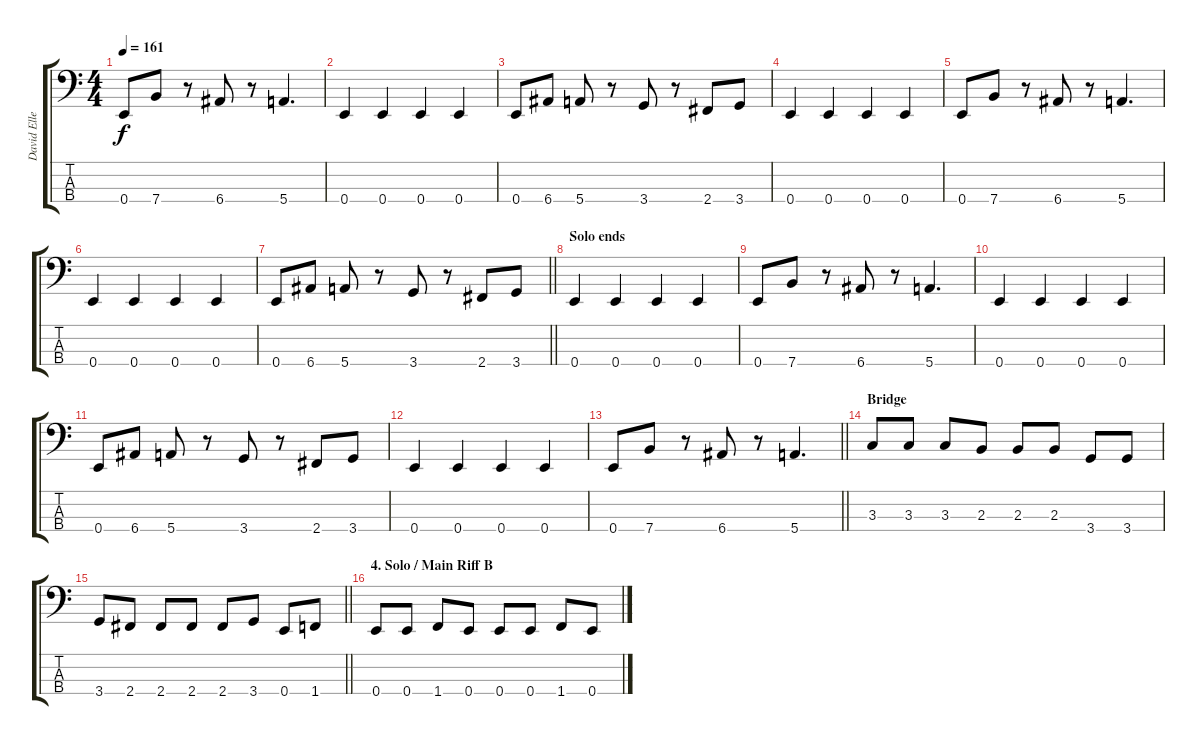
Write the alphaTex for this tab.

\track ("David Ellefson" "David Elle") {instrument electricbasspick}
\staff {score tabs}
\tuning (G2 D2 A1 E1) {hide}
\ts (4 4)
\tempo 161
\clef f4
\ks c
0.4.8{dy f} 7.4.8 r.8 6.4.8 r.8 5.4.4{d} |
0.4.4 0.4.4 0.4.4 0.4.4 |
0.4.8 6.4.8 5.4.8 r.8 3.4.8 r.8 2.4.8 3.4.8 |
0.4.4 0.4.4 0.4.4 0.4.4 |
0.4.8 7.4.8 r.8 6.4.8 r.8 5.4.4{d} |
0.4.4 0.4.4 0.4.4 0.4.4 |
\barLineRight lightlight
0.4.8 6.4.8 5.4.8 r.8 3.4.8 r.8 2.4.8 3.4.8 |
\section ("" "Solo ends")
0.4.4 0.4.4 0.4.4 0.4.4 |
0.4.8 7.4.8 r.8 6.4.8 r.8 5.4.4{d} |
0.4.4 0.4.4 0.4.4 0.4.4 |
0.4.8 6.4.8 5.4.8 r.8 3.4.8 r.8 2.4.8 3.4.8 |
0.4.4 0.4.4 0.4.4 0.4.4 |
\barLineRight lightlight
0.4.8 7.4.8 r.8 6.4.8 r.8 5.4.4{d} |
\section ("" "Bridge")
3.3.8 3.3.8 3.3.8 2.3.8 2.3.8 2.3.8 3.4.8 3.4.8 |
\barLineRight lightlight
3.4.8 2.4.8 2.4.8 2.4.8 2.4.8 3.4.8 0.4.8 1.4.8 |
\section ("" "4. Solo / Main Riff B")
0.4.8 0.4.8 1.4.8 0.4.8 0.4.8 0.4.8 1.4.8 0.4.8
